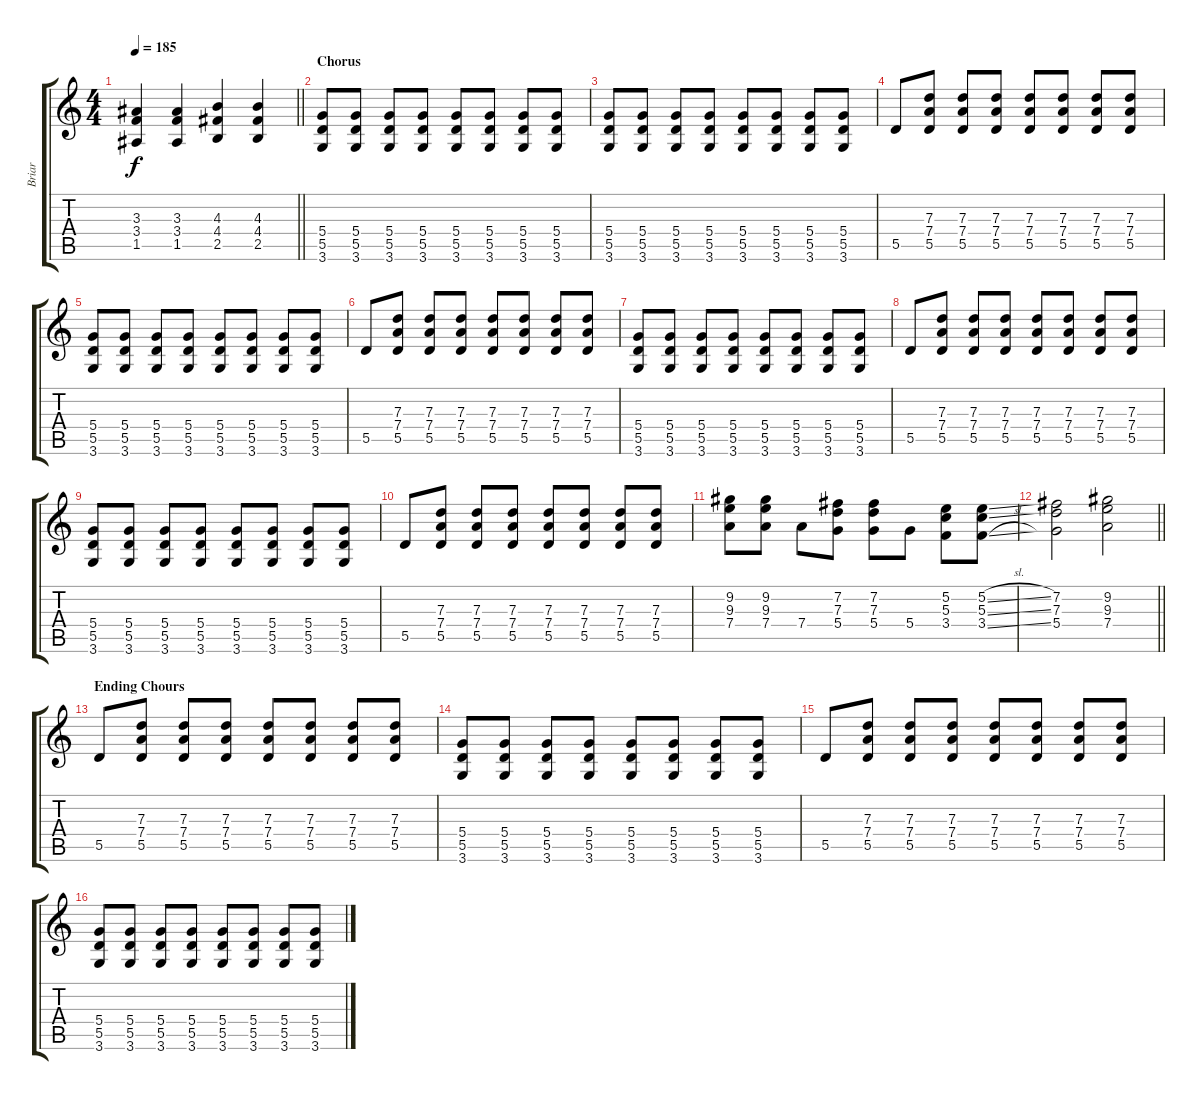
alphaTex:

\track ("Briar" "Briar") {instrument overdrivenguitar}
\staff {score tabs}
\tuning (E4 B3 G3 D3 A2 E2) {hide}
\ts (4 4)
\tempo 185
\clef g2
\barLineRight lightlight
\ks c
(3.3 3.4 1.5).4{dy f} (3.3 3.4 1.5).4 (4.3 4.4 2.5).4 (4.3 4.4 2.5).4 |
\section ("" "Chorus")
(5.4 5.5 3.6).8 (5.4 5.5 3.6).8 (5.4 5.5 3.6).8 (5.4 5.5 3.6).8 (5.4 5.5 3.6).8 (5.4 5.5 3.6).8 (5.4 5.5 3.6).8 (5.4 5.5 3.6).8 |
(5.4 5.5 3.6).8 (5.4 5.5 3.6).8 (5.4 5.5 3.6).8 (5.4 5.5 3.6).8 (5.4 5.5 3.6).8 (5.4 5.5 3.6).8 (5.4 5.5 3.6).8 (5.4 5.5 3.6).8 |
5.5.8 (7.3 7.4 5.5).8 (7.3 7.4 5.5).8 (7.3 7.4 5.5).8 (7.3 7.4 5.5).8 (7.3 7.4 5.5).8 (7.3 7.4 5.5).8 (7.3 7.4 5.5).8 |
(5.4 5.5 3.6).8 (5.4 5.5 3.6).8 (5.4 5.5 3.6).8 (5.4 5.5 3.6).8 (5.4 5.5 3.6).8 (5.4 5.5 3.6).8 (5.4 5.5 3.6).8 (5.4 5.5 3.6).8 |
5.5.8 (7.3 7.4 5.5).8 (7.3 7.4 5.5).8 (7.3 7.4 5.5).8 (7.3 7.4 5.5).8 (7.3 7.4 5.5).8 (7.3 7.4 5.5).8 (7.3 7.4 5.5).8 |
(5.4 5.5 3.6).8 (5.4 5.5 3.6).8 (5.4 5.5 3.6).8 (5.4 5.5 3.6).8 (5.4 5.5 3.6).8 (5.4 5.5 3.6).8 (5.4 5.5 3.6).8 (5.4 5.5 3.6).8 |
5.5.8 (7.3 7.4 5.5).8 (7.3 7.4 5.5).8 (7.3 7.4 5.5).8 (7.3 7.4 5.5).8 (7.3 7.4 5.5).8 (7.3 7.4 5.5).8 (7.3 7.4 5.5).8 |
(5.4 5.5 3.6).8 (5.4 5.5 3.6).8 (5.4 5.5 3.6).8 (5.4 5.5 3.6).8 (5.4 5.5 3.6).8 (5.4 5.5 3.6).8 (5.4 5.5 3.6).8 (5.4 5.5 3.6).8 |
5.5.8 (7.3 7.4 5.5).8 (7.3 7.4 5.5).8 (7.3 7.4 5.5).8 (7.3 7.4 5.5).8 (7.3 7.4 5.5).8 (7.3 7.4 5.5).8 (7.3 7.4 5.5).8 |
(9.2 9.3 7.4).8 (9.2 9.3 7.4).8 7.4.8 (7.2 7.3 5.4).8 (7.2 7.3 5.4).8 5.4.8 (5.2 5.3 3.4).8 (5.2{sl} 5.3{sl} 3.4{sl}).8 |
\barLineRight lightlight
(7.2 7.3 5.4).2 (9.2 9.3 7.4).2 |
\section ("" "Ending Chours")
5.5.8 (7.3 7.4 5.5).8 (7.3 7.4 5.5).8 (7.3 7.4 5.5).8 (7.3 7.4 5.5).8 (7.3 7.4 5.5).8 (7.3 7.4 5.5).8 (7.3 7.4 5.5).8 |
(5.4 5.5 3.6).8 (5.4 5.5 3.6).8 (5.4 5.5 3.6).8 (5.4 5.5 3.6).8 (5.4 5.5 3.6).8 (5.4 5.5 3.6).8 (5.4 5.5 3.6).8 (5.4 5.5 3.6).8 |
5.5.8 (7.3 7.4 5.5).8 (7.3 7.4 5.5).8 (7.3 7.4 5.5).8 (7.3 7.4 5.5).8 (7.3 7.4 5.5).8 (7.3 7.4 5.5).8 (7.3 7.4 5.5).8 |
(5.4 5.5 3.6).8 (5.4 5.5 3.6).8 (5.4 5.5 3.6).8 (5.4 5.5 3.6).8 (5.4 5.5 3.6).8 (5.4 5.5 3.6).8 (5.4 5.5 3.6).8 (5.4 5.5 3.6).8
